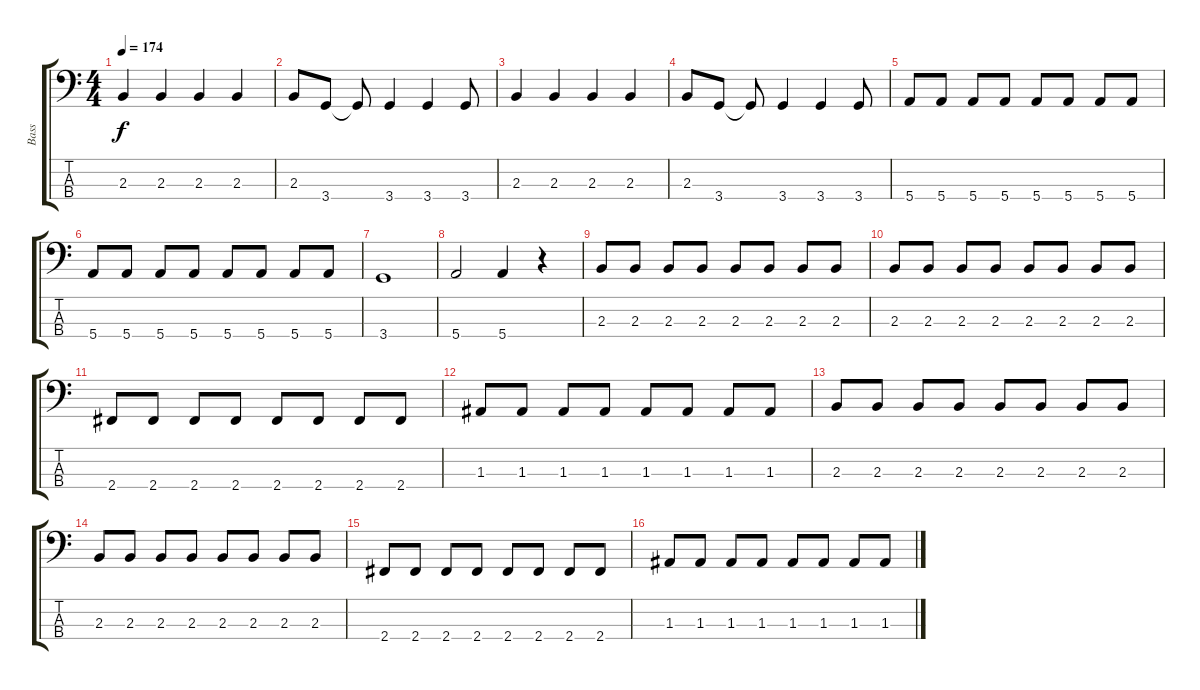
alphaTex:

\track ("Bass" "Bass") {instrument electricbasspick}
\staff {score tabs}
\tuning (G2 D2 A1 E1) {hide}
\ts (4 4)
\tempo 174
\clef f4
\ks c
2.3.4{dy f} 2.3.4 2.3.4 2.3.4 |
2.3.8 3.4.8 3.4{t}.8 3.4.4 3.4.4 3.4.8 |
2.3.4 2.3.4 2.3.4 2.3.4 |
2.3.8 3.4.8 3.4{t}.8 3.4.4 3.4.4 3.4.8 |
5.4.8 5.4.8 5.4.8 5.4.8 5.4.8 5.4.8 5.4.8 5.4.8 |
5.4.8 5.4.8 5.4.8 5.4.8 5.4.8 5.4.8 5.4.8 5.4.8 |
3.4.1 |
5.4.2 5.4.4 r.4 |
2.3.8 2.3.8 2.3.8 2.3.8 2.3.8 2.3.8 2.3.8 2.3.8 |
2.3.8 2.3.8 2.3.8 2.3.8 2.3.8 2.3.8 2.3.8 2.3.8 |
2.4.8 2.4.8 2.4.8 2.4.8 2.4.8 2.4.8 2.4.8 2.4.8 |
1.3.8 1.3.8 1.3.8 1.3.8 1.3.8 1.3.8 1.3.8 1.3.8 |
2.3.8 2.3.8 2.3.8 2.3.8 2.3.8 2.3.8 2.3.8 2.3.8 |
2.3.8 2.3.8 2.3.8 2.3.8 2.3.8 2.3.8 2.3.8 2.3.8 |
2.4.8 2.4.8 2.4.8 2.4.8 2.4.8 2.4.8 2.4.8 2.4.8 |
1.3.8 1.3.8 1.3.8 1.3.8 1.3.8 1.3.8 1.3.8 1.3.8
